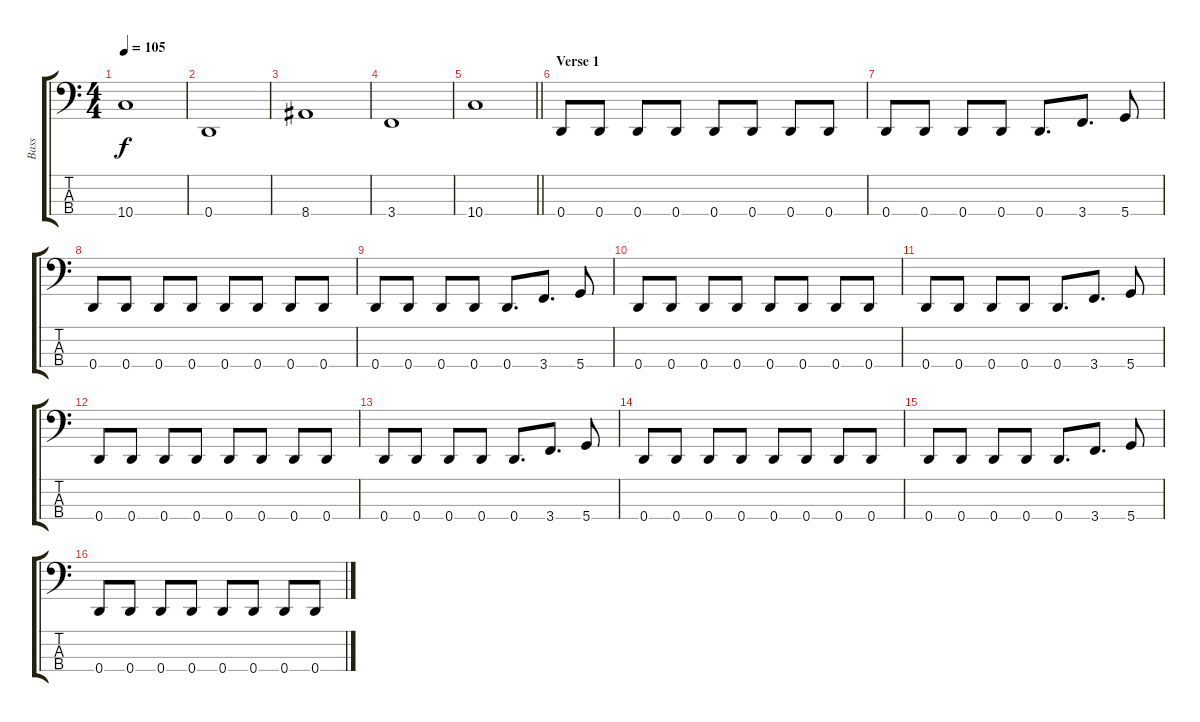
\track ("Bass" "Bass") {instrument electricbasspick}
\staff {score tabs}
\tuning (G2 D2 A1 D1) {hide}
\ts (4 4)
\tempo 105
\clef f4
\ks c
10.4.1{dy f} |
0.4.1 |
8.4.1 |
3.4.1 |
\barLineRight lightlight
10.4.1 |
\section ("" "Verse 1")
0.4.8 0.4.8 0.4.8 0.4.8 0.4.8 0.4.8 0.4.8 0.4.8 |
0.4.8 0.4.8 0.4.8 0.4.8 0.4.8{d} 3.4.8{d} 5.4.8 |
0.4.8 0.4.8 0.4.8 0.4.8 0.4.8 0.4.8 0.4.8 0.4.8 |
0.4.8 0.4.8 0.4.8 0.4.8 0.4.8{d} 3.4.8{d} 5.4.8 |
0.4.8 0.4.8 0.4.8 0.4.8 0.4.8 0.4.8 0.4.8 0.4.8 |
0.4.8 0.4.8 0.4.8 0.4.8 0.4.8{d} 3.4.8{d} 5.4.8 |
0.4.8 0.4.8 0.4.8 0.4.8 0.4.8 0.4.8 0.4.8 0.4.8 |
0.4.8 0.4.8 0.4.8 0.4.8 0.4.8{d} 3.4.8{d} 5.4.8 |
0.4.8 0.4.8 0.4.8 0.4.8 0.4.8 0.4.8 0.4.8 0.4.8 |
0.4.8 0.4.8 0.4.8 0.4.8 0.4.8{d} 3.4.8{d} 5.4.8 |
0.4.8 0.4.8 0.4.8 0.4.8 0.4.8 0.4.8 0.4.8 0.4.8
